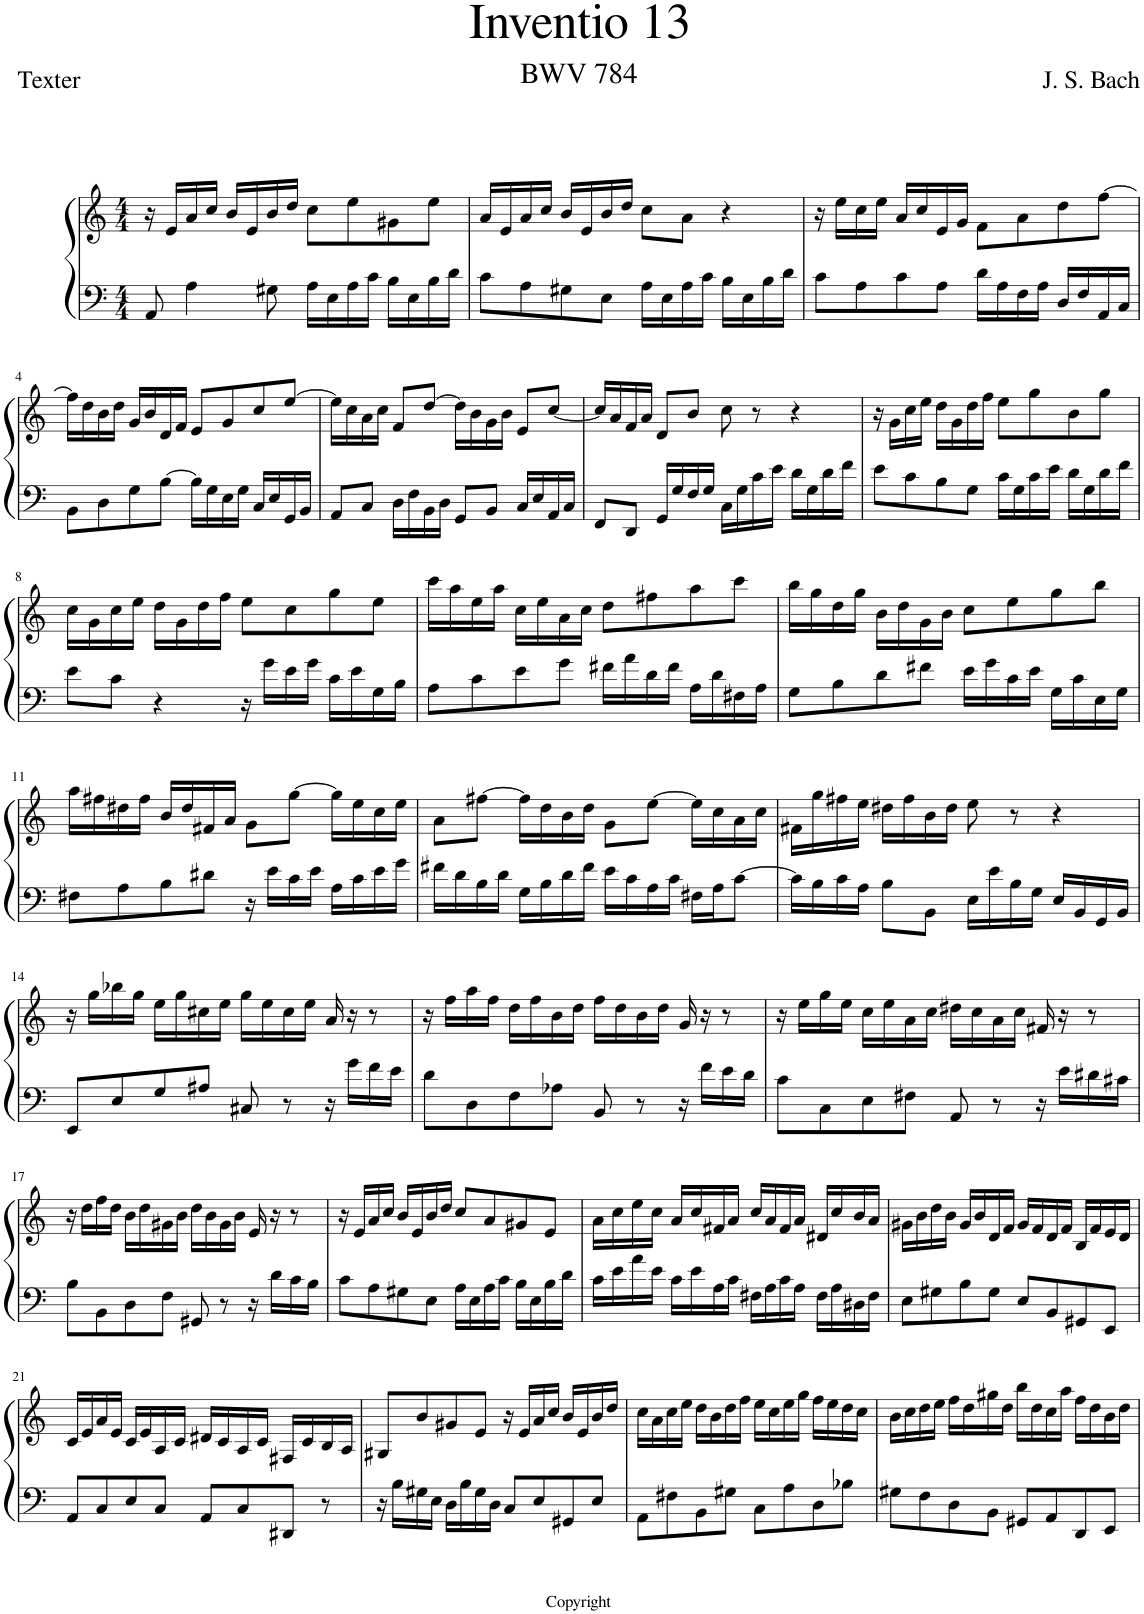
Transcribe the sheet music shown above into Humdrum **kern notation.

**kern	**kern
*part1	*part1
*staff2	*staff1
*I"Piano	*
*I'Pno	*
*clefF4	*clefG2
*k[]	*k[]
*M4/4	*M4/4
=1	=1
8AA/	16r
.	16e/LL
4A\	16a/
.	16cc/JJ
.	16b/LL
.	16e/
8G#X\	16b/
.	16dd/JJ
16A\LL	8cc\L
16E\	.
16A\	8ee\
16c\JJ	.
16B\LL	8g#X\
16E\	.
16B\	8ee\J
16d\JJ	.
=2	=2
8c\L	16a/LL
.	16e/
8A\	16a/
.	16cc/JJ
8G#X\	16b/LL
.	16e/
8E\J	16b/
.	16dd/JJ
16A\LL	8cc\L
16E\	.
16A\	8a\J
16c\JJ	.
16B\LL	4r
16E\	.
16B\	.
16d\JJ	.
=3	=3
8c\L	16r
.	16ee\LL
8A\	16cc\
.	16ee\JJ
8c\	16a/LL
.	16cc/
8A\J	16e/
.	16g/JJ
16d\LL	8f\L
16A\	.
16F\	8a\
16A\JJ	.
16D/LL	8dd\
16F/	.
16AA/	[8ff\J
16C/JJ	.
!!LO:LB:g=z
=4	=4
8BB\L	16ff\LL]
.	16dd\
8D\	16b\
.	16dd\JJ
8G\	16g/LL
.	16b/
[8B\J	16d/
.	16f/JJ
16B\LL]	8e/L
16G\	.
16E\	8g/
16G\JJ	.
16C/LL	8cc/
16E/	.
16GG/	[8ee/J
16BB/JJ	.
=5	=5
8AA/L	16ee\LL]
.	16cc\
8C/J	16a\
.	16cc\JJ
16D\LL	8f/L
16F\	.
16BB\	[8dd/J
16D\JJ	.
8GG/L	16dd\LL]
.	16b\
8BB/J	16g\
.	16b\JJ
16C/LL	8e/L
16E/	.
16AA/	[8cc/J
16C/JJ	.
=6	=6
8FF/L	16cc/LL]
.	16a/
8DD/J	16f/
.	16a/JJ
16GG/LL	8d/L
16G/	.
16F/	8b/J
16G/JJ	.
16C\LL	8cc\
16G\	.
16c\	8r
16e\JJ	.
16d\LL	4r
16G\	.
16d\	.
16f\JJ	.
=7	=7
8e\L	16r
.	16g\LL
8c\	16cc\
.	16ee\JJ
8B\	16dd\LL
.	16g\
8G\J	16dd\
.	16ff\JJ
16c\LL	8ee\L
16G\	.
16c\	8gg\
16e\JJ	.
16d\LL	8b\
16G\	.
16d\	8gg\J
16f\JJ	.
!!LO:LB:g=z
=8	=8
8e\L	16cc\LL
.	16g\
8c\J	16cc\
.	16ee\JJ
4r	16dd\LL
.	16g\
.	16dd\
.	16ff\JJ
16r	8ee\L
16g\LL	.
16e\	8cc\
16g\JJ	.
16c\LL	8gg\
16e\	.
16G\	8ee\J
16B\JJ	.
=9	=9
8A\L	16ccc\LL
.	16aa\
8c\	16ee\
.	16aa\JJ
8e\	16cc\LL
.	16ee\
8g\J	16a\
.	16cc\JJ
16f#X\LL	8dd\L
16a\	.
16d\	8ff#X\
16f#\JJ	.
16A\LL	8aa\
16d\	.
16F#X\	8ccc\J
16A\JJ	.
=10	=10
8G\L	16bb\LL
.	16gg\
8B\	16dd\
.	16gg\JJ
8d\	16b\LL
.	16dd\
8f#X\J	16g\
.	16b\JJ
16e\LL	8cc\L
16g\	.
16c\	8ee\
16e\JJ	.
16G\LL	8gg\
16c\	.
16E\	8bb\J
16G\JJ	.
!!LO:LB:g=z
=11	=11
8F#X\L	16aa\LL
.	16ff#X\
8A\	16dd#X\
.	16ff#\JJ
8B\	16b/LL
.	16dd#/
8d#X\J	16f#X/
.	16a/JJ
16r	8g\L
16e\LL	.
16c\	[8gg\J
16e\JJ	.
16A\LL	16gg\LL]
16c\	16ee\
16e\	16cc\
16g\JJ	16ee\JJ
=12	=12
16f#X\LL	8a\L
16d\	.
16B\	[8ff#X\J
16d\JJ	.
16G\LL	16ff#\LL]
16B\	16dd\
16d\	16b\
16f#\JJ	16dd\JJ
16e\LL	8g\L
16c\	.
16A\	[8ee\J
16c\JJ	.
16F#X\LL	16ee\LL]
16A\J	16cc\
[8c\J	16a\
.	16cc\JJ
=13	=13
16c\LL]	16f#X\LL
16B\	16gg\
16c\	16ff#X\
16A\JJ	16ee\JJ
8B\L	16dd#X\LL
.	16ff#\
8BB\J	16b\
.	16dd#\JJ
16E\LL	8ee\
16e\	.
16B\	8r
16G\JJ	.
16E/LL	4r
16BB/	.
16GG/	.
16BB/JJ	.
!!LO:LB:g=z
=14	=14
8EE/L	16r
.	16gg\LL
8E/	16bb-X\
.	16gg\JJ
8G/	16ee\LL
.	16gg\
8A#X/J	16cc#X\
.	16ee\JJ
8C#X/	16gg\LL
.	16ee\
8r	16cc#\
.	16ee\JJ
16r	16a/
16g\LL	16r
16f\	8r
16e\JJ	.
=15	=15
8d\L	16r
.	16ff\LL
8D\	16aa\
.	16ff\JJ
8F\	16dd\LL
.	16ff\
8A-X\J	16b\
.	16dd\JJ
8BB/	16ff\LL
.	16dd\
8r	16b\
.	16dd\JJ
16r	16g/
16f\LL	16r
16e\	8r
16d\JJ	.
=16	=16
8c\L	16r
.	16ee\LL
8C\	16gg\
.	16ee\JJ
8E\	16cc\LL
.	16ee\
8F#X\J	16a\
.	16cc\JJ
8AA/	16dd#X\LL
.	16cc\
8r	16a\
.	16cc\JJ
16r	16f#X/
16e\LL	16r
16d#X\	8r
16c#X\JJ	.
!!LO:LB:g=z
=17	=17
8B\L	16r
.	16dd\LL
8BB\	16ff\
.	16dd\JJ
8D\	16b\LL
.	16dd\
8F\J	16g#X\
.	16b\JJ
8GG#X/	16dd\LL
.	16b\
8r	16g#\
.	16b\JJ
16r	16e/
16d\LL	16r
16c\	8r
16B\JJ	.
=18	=18
8c\L	16r
.	16e/LL
8A\	16a/
.	16cc/JJ
8G#X\	16b/LL
.	16e/
8E\J	16b/
.	16dd/JJ
16A\LL	8cc/L
16E\	.
16A\	8a/
16c\JJ	.
16B\LL	8g#X/
16E\	.
16B\	8e/J
16d\JJ	.
=19	=19
16c\LL	16a\LL
16e\	16cc\
16a\	16ee\
16e\JJ	16cc\JJ
16c\LL	16a/LL
16e\	16cc/
16A\	16f#X/
16c\JJ	16a/JJ
16F#X\LL	16cc/LL
16A\	16a/
16c\	16f#/
16A\JJ	16a/JJ
16F#\LL	16d#X/LL
16A\	16cc/
16D#X\	16b/
16F#\JJ	16a/JJ
=20	=20
8E\L	16g#X\LL
.	16b\
8G#X\	16dd\
.	16b\JJ
8B\	16g#/LL
.	16b/
8G#\J	16d/
.	16f/JJ
8E/L	16g#/LL
.	16f/
8BB/	16d/
.	16f/JJ
8GG#X/	16B/LL
.	16f/
8EE/J	16e/
.	16d/JJ
!!LO:LB:g=z
=21	=21
8AA/L	16c/LL
.	16e/
8C/	16a/
.	16e/JJ
8E/	16c/LL
.	16e/
8C/J	16A/
.	16c/JJ
8AA/L	16d#X/LL
.	16c/
8C/	16A/
.	16c/JJ
8DD#X/J	16F#X/LL
.	16c/
8r	16B/
.	16A/JJ
=22	=22
16r	8G#X/L
16B\LL	.
16G#X\	8b/
16E\JJ	.
16D\LL	8g#X/
16B\	.
16G#\	8e/J
16D\JJ	.
8C/L	16r
.	16e/LL
8E/	16a/
.	16cc/JJ
8GG#X/	16b/LL
.	16e/
8E/J	16b/
.	16dd/JJ
=23	=23
8AA\L	16cc\LL
.	16a\
8F#X\	16cc\
.	16ee\JJ
8BB\	16dd\LL
.	16b\
8G#X\J	16dd\
.	16ff\JJ
8C\L	16ee\LL
.	16cc\
8A\	16ee\
.	16gg\JJ
8D\	16ff\LL
.	16ee\
8B-X\J	16dd\
.	16cc\JJ
=24	=24
8G#X\L	16b\LL
.	16cc\
8F\	16dd\
.	16ee\JJ
8D\	16ff\LL
.	16dd\
8BB\J	16gg#X\
.	16dd\JJ
8GG#X/L	16bb\LL
.	16dd\
8AA/	16cc\
.	16aa\JJ
8DD/	16ff\LL
.	16dd\
8EE/J	16b\
.	16dd\JJ
=	=
*-	*-
